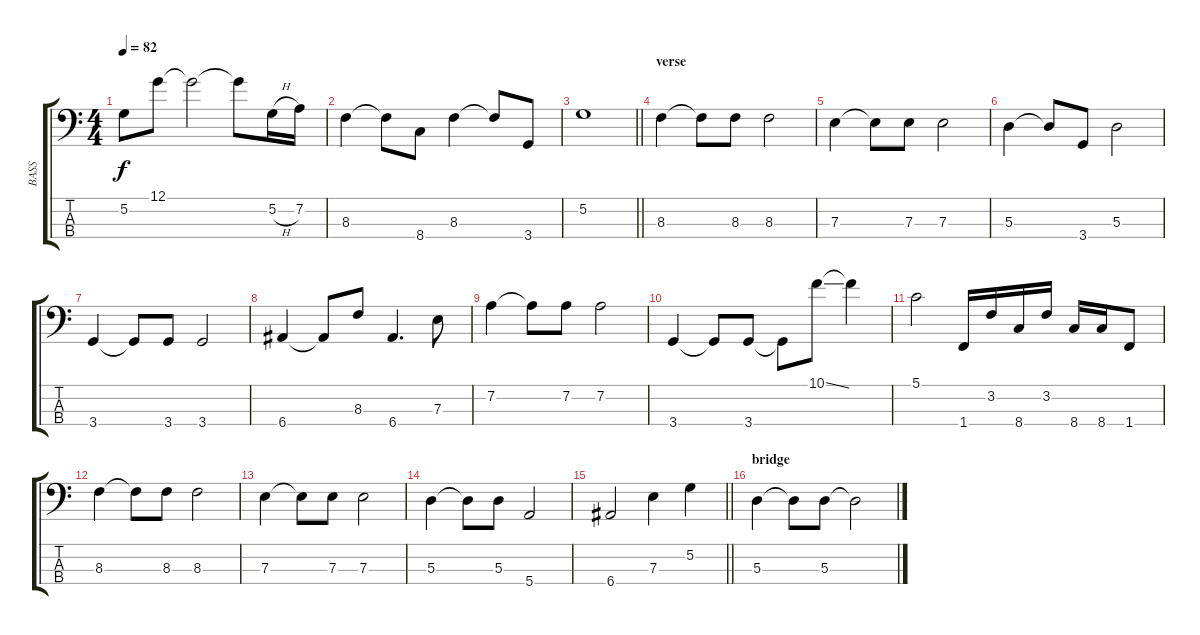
\track ("BASS" "BASS") {instrument electricbassfinger}
\staff {score tabs}
\tuning (G2 D2 A1 E1) {hide}
\ts (4 4)
\tempo 82
\clef f4
\ks c
5.2.8{dy f} 12.1.8 12.1{t}.2 12.1{t}.8 5.2{h}.16 7.2.16 |
8.3.4 8.3{t}.8 8.4.8 8.3.4 8.3{t}.8 3.4.8 |
\barLineRight lightlight
5.2.1 |
\section ("" "verse")
8.3.4 8.3{t}.8 8.3.8 8.3.2 |
7.3.4 7.3{t}.8 7.3.8 7.3.2 |
5.3.4 5.3{t}.8 3.4.8 5.3.2 |
3.4.4 3.4{t}.8 3.4.8 3.4.2 |
6.4.4 6.4{t}.8 8.3.8 6.4.4{d} 7.3.8 |
7.2.4 7.2{t}.8 7.2.8 7.2.2 |
3.4.4 3.4{t}.8 3.4.8 3.4{t}.8 10.1{ss}.8 10.1{t}.4 |
5.1.2 1.4.16 3.2.16 8.4.16 3.2.16 8.4.16 8.4.16 1.4.8 |
8.3.4 8.3{t}.8 8.3.8 8.3.2 |
7.3.4 7.3{t}.8 7.3.8 7.3.2 |
5.3.4 5.3{t}.8 5.3.8 5.4.2 |
\barLineRight lightlight
6.4.2 7.3.4 5.2.4 |
\section ("" "bridge")
5.3.4 5.3{t}.8 5.3.8 5.3{t}.2
